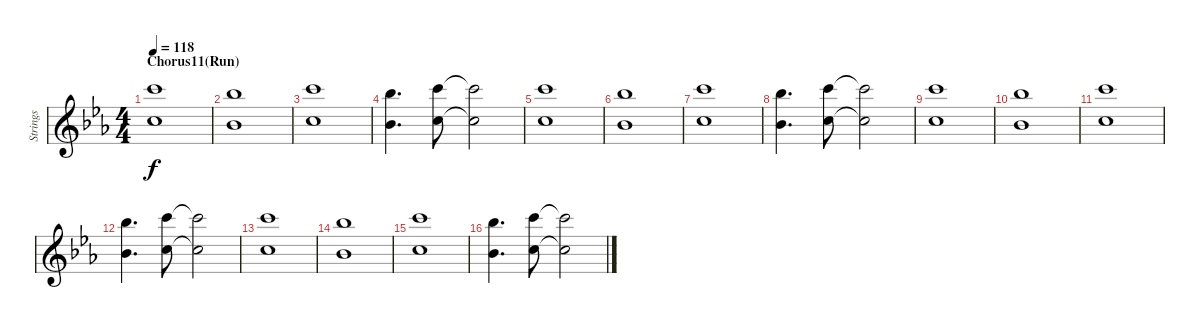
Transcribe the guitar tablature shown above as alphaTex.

\track ("Strings" "Strings") {instrument stringensemble1}
\staff {score}
\tuning (E5 B4 G4 D4 A3 E3) {hide}
\ts (4 4)
\section ("" "Chorus11(Run)")
\tempo 118
\clef g2
\ks cminor
(8.1 1.2).1{dy f} |
(6.1 3.3).1 |
(8.1 1.2).1 |
(6.1 3.3).4{d} (8.1 1.2).8 (8.1{t} 1.2{t}).2 |
(8.1 1.2).1 |
(6.1 3.3).1 |
(8.1 1.2).1 |
(6.1 3.3).4{d} (8.1 1.2).8 (8.1{t} 1.2{t}).2 |
(8.1 1.2).1 |
(6.1 3.3).1 |
(8.1 1.2).1 |
(6.1 3.3).4{d} (8.1 1.2).8 (8.1{t} 1.2{t}).2 |
(8.1 1.2).1 |
(6.1 3.3).1 |
(8.1 1.2).1 |
(6.1 3.3).4{d} (8.1 1.2).8 (8.1{t} 1.2{t}).2
